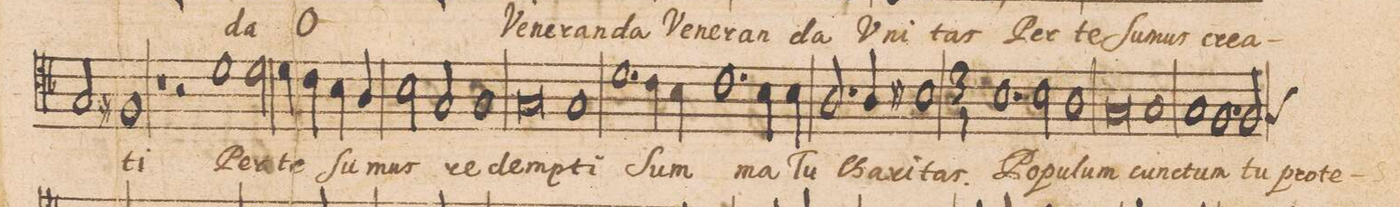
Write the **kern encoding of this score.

**kern	**text
*I"[Alto]	*
*clefC4	*
*k[b-]	*
*met(C|)	*
*M2/1	*
2G/	.
1F#X/	-ti
=16-	=16-
1r	.
2r	.
1d\	Per
=17-	=17-
2d\	te
4d\	ſu-
4c\	.
4B-\	.
4A/	.
=18-	=18-
2B-\	-mus
2G/	re-
1G/	-dem-
=19-	=19-
0G/	.
=20-	=20-
1G/	-pti
1.d\	Sum-
=21-	=21-
4c\	.
4B-\	.
1.c\	.
=22-	=22-
4B-\	-ma
4B-\	Tu
2.A/	Cha-
4A/	-ri-
=23-	=23-
1Bn\	-tas.
=24-	=24-
*M3/1	*
1.B-\	Po-
2B-\	-pu-
1A\	-lum
=25-	=25-
0G/	cun-
1G/	-ctum
=26-	=26-
1G/	tu
1.F/	pro-
*custos:F	*
2F/	-te-
=27-	=27-
*-	*-
